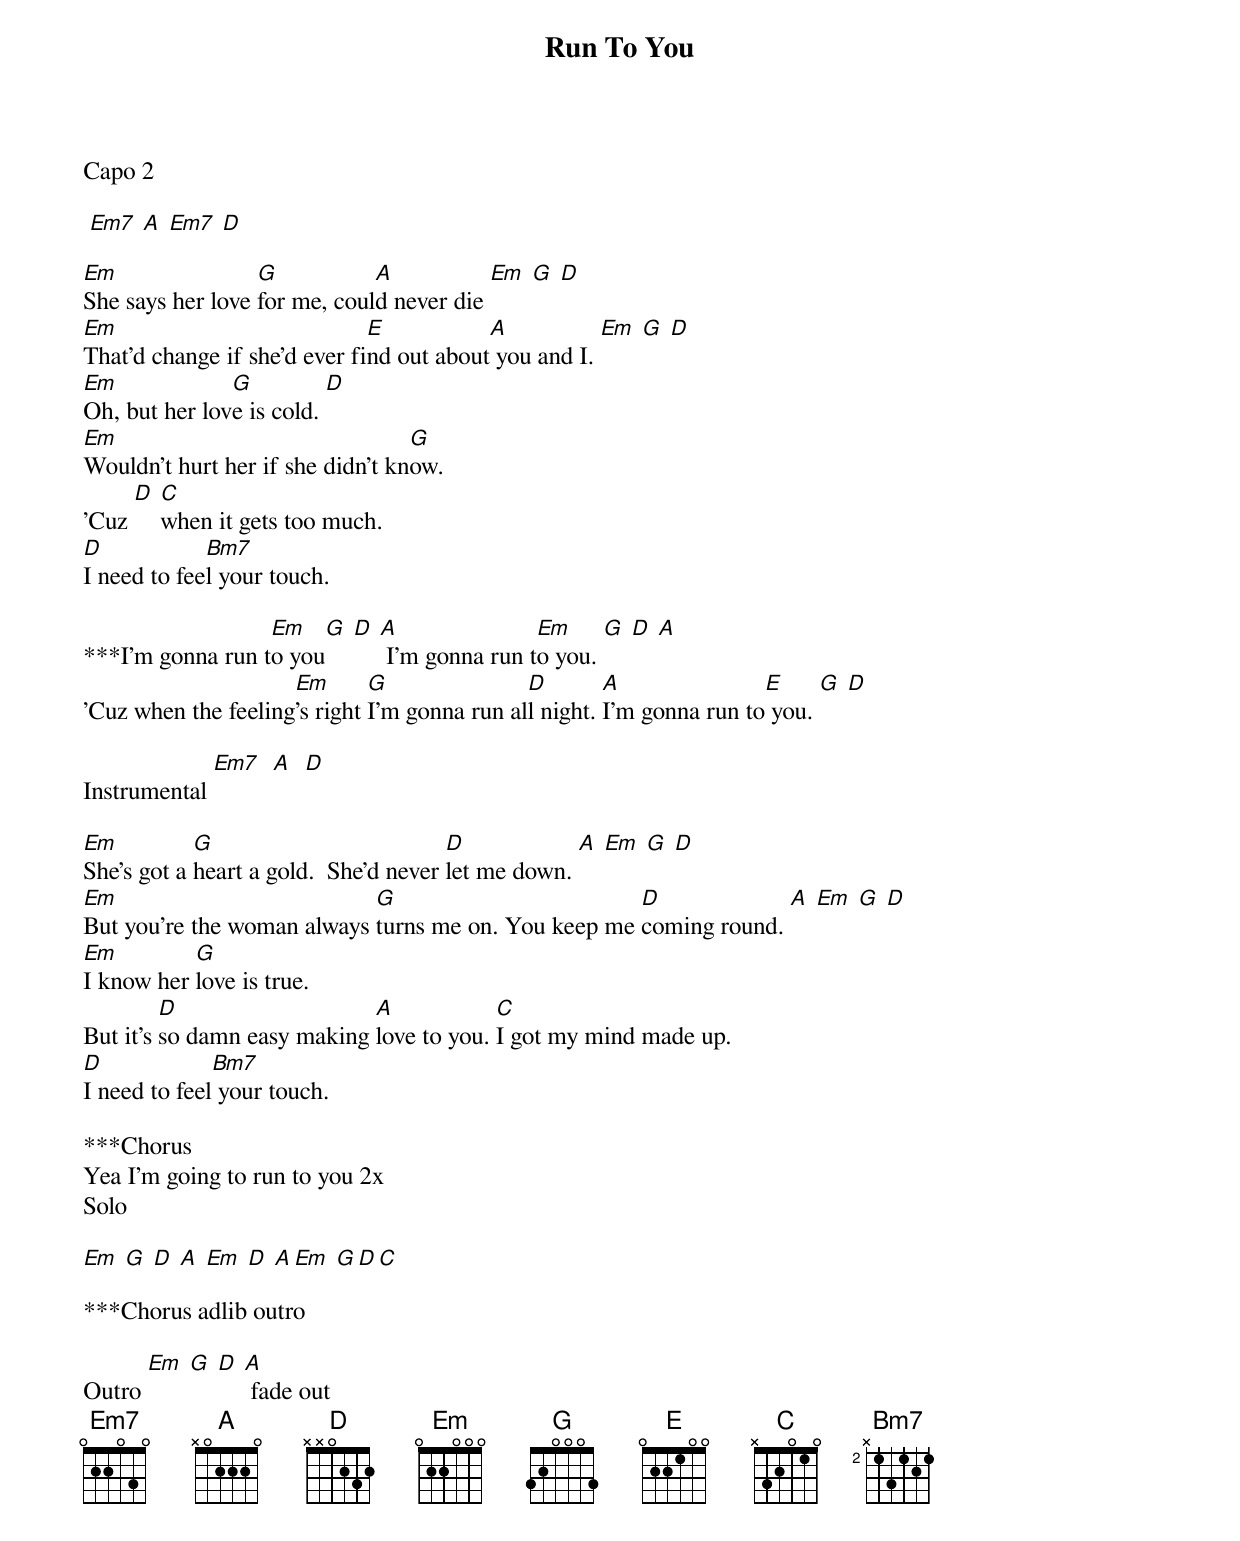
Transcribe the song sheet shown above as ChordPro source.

{title:Run To You}
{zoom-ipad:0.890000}
Capo 2

 [Em7] [A] [Em7] [D]

[Em]She says her love [G]for me, coul[A]d never die [Em] [G] [D]
[Em]That'd change if she'd ever fi[E]nd out about[A] you and I. [Em] [G] [D]
[Em]Oh, but her lov[G]e is cold. [D]
[Em]Wouldn't hurt her if she didn't kn[G]ow.
'Cuz [D] [C]when it gets too much.
[D]I need to fee[Bm7]l your touch.

***I'm gonna run t[Em]o you[G] [D] [A] I'm gonna run t[Em]o you. [G] [D] [A]
'Cuz when the feeling[Em]'s right [G]I'm gonna run al[D]l night. [A]I'm gonna run to[E] you. [G] [D]

Instrumental [Em7]  [A]  [D]

[Em]She's got a [G]heart a gold.  She'd never [D]let me down. [A] [Em] [G] [D]
[Em]But you're the woman always [G]turns me on. You keep me [D]coming round. [A] [Em] [G] [D]
[Em]I know her [G]love is true.
But it's [D]so damn easy making [A]love to you. [C]I got my mind made up.
[D]I need to feel[Bm7] your touch.

***Chorus
Yea I'm going to run to you 2x
Solo

[Em] [G] [D] [A] [Em] [D] [A][Em] [G][D][C]

***Chorus adlib outro

Outro [Em] [G] [D] [A] fade out
